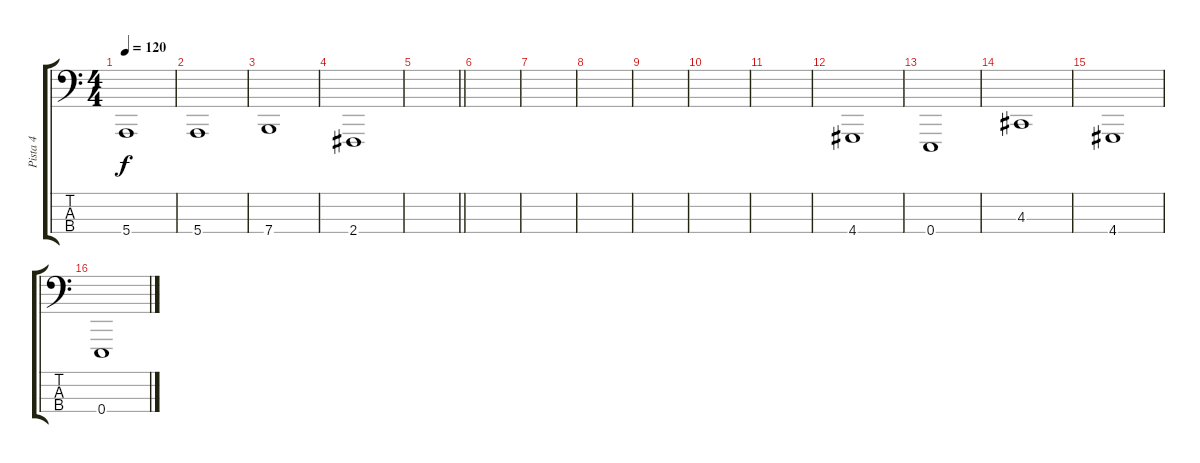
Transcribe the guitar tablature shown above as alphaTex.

\track ("Pista 4" "Pista 4") {instrument violin}
\staff {score tabs}
\tuning (G2 D2 A1 E1) {hide}
\ts (4 4)
\tempo 120
\clef f4
\ks c
5.4.1{dy f} |
5.4.1 |
7.4.1 |
2.4.1 |
\barLineRight lightlight
|
|
|
|
|
|
|
4.4.1 |
0.4.1 |
4.3.1 |
4.4.1 |
0.4.1
